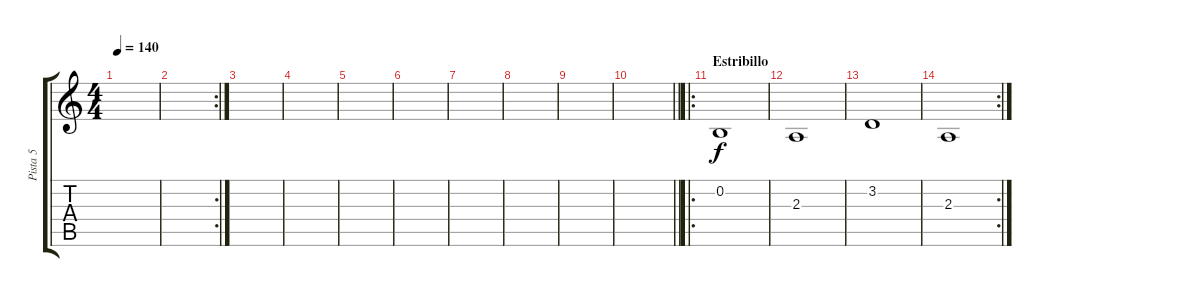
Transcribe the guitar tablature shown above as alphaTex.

\track ("Pista 5" "Pista 5") {mute instrument drawbarorgan}
\staff {score tabs}
\tuning (E4 B3 G3 D3 A2 E2) {hide}
\ts (4 4)
\tempo 140
\clef g2
\ks c
|
\rc 2
|
|
|
|
|
|
|
|
\barLineRight lightlight
|
\ro
\section ("" "Estribillo")
0.2.1 |
2.3.1 |
3.2.1 |
\rc 2
2.3.1
